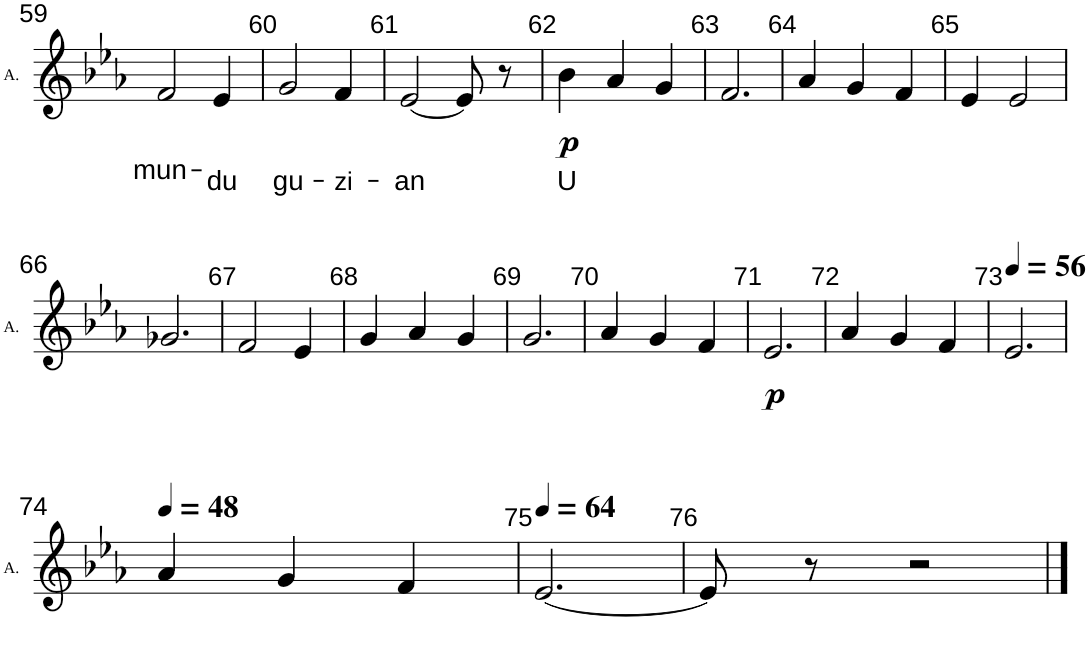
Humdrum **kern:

**kern	**text	**dynam
*part1	*part1	*part1
*staff1	*staff1	*staff1
*I"Alto	*	*
*I'A.	*	*
!!LO:PB:g=z
*clefG2	*	*
*k[b-e-a-]	*	*
*M3/4	*	*
=59	=59	=59
!	!LO:LY:b	!
2f/	mun-	.
!	!LO:LY:b	!
4e-/	-du	.
=60	=60	=60
!	!LO:LY:b	!
2g/	gu-	.
!	!LO:LY:b	!
4f/	-zi-	.
=61	=61	=61
!	!LO:LY:b	!
[2e-/	-an	.
8e-/]	.	.
8r	.	.
=62	=62	=62
!	!LO:LY:b	!LO:DY:b
4b-\	U	p
4a-/	.	.
4g/	.	.
=63	=63	=63
2.f/	.	.
=64	=64	=64
4a-/	.	.
4g/	.	.
4f/	.	.
=65	=65	=65
4e-/	.	.
2e-/	.	.
!!LO:LB:g=z
=66	=66	=66
2.g-X/	.	.
=67	=67	=67
2f/	.	.
4e-/	.	.
=68	=68	=68
4g/	.	.
4a-/	.	.
4g/	.	.
=69	=69	=69
2.g/	.	.
=70	=70	=70
4a-/	.	.
4g/	.	.
4f/	.	.
=71	=71	=71
!	!	!LO:DY:b
2.e-/	.	p
=72	=72	=72
4a-/	.	.
4g/	.	.
4f/	.	.
=73	=73	=73
*MM56	*	*
2.e-/	.	.
!!LO:LB:g=z
=74	=74	=74
*MM48	*	*
4a-/	.	.
4g/	.	.
4f/	.	.
=75	=75	=75
*MM64	*	*
[2.e-/	.	.
=76	=76	=76
8e-/]	.	.
8r	.	.
2r	.	.
==	==	==
*-	*-	*-
